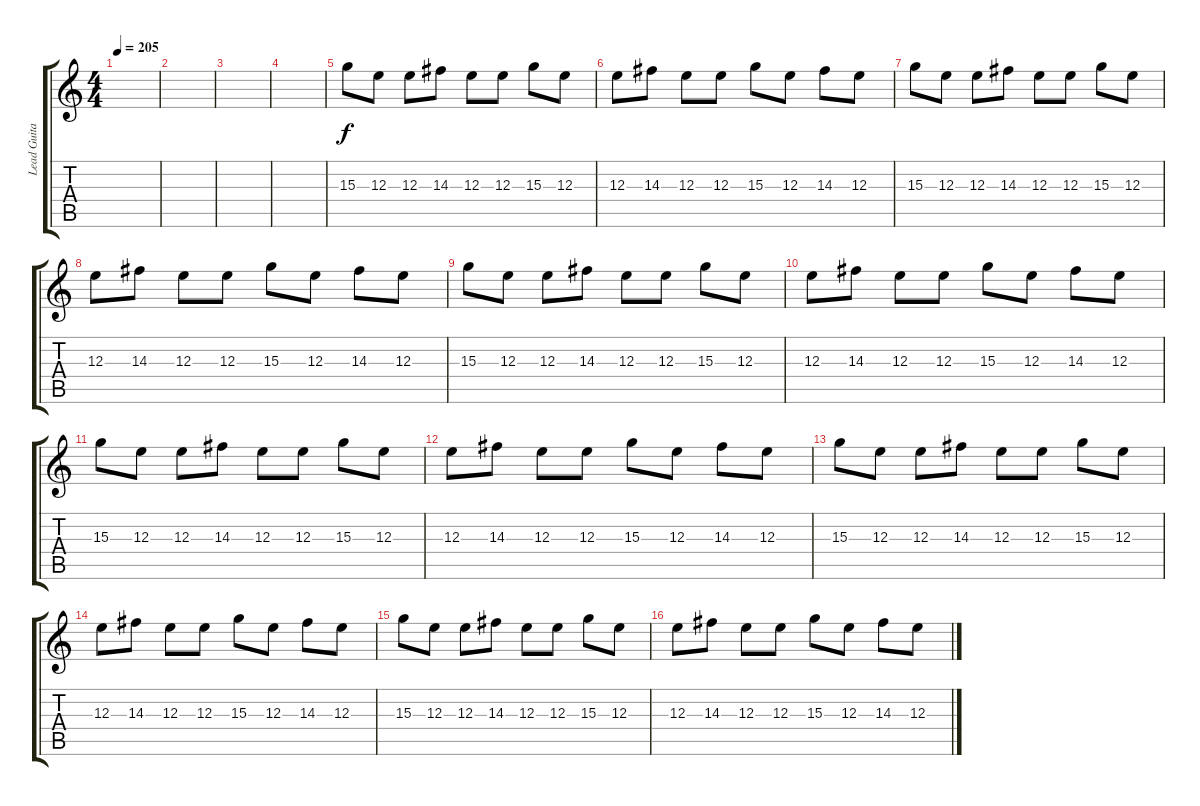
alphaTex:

\track ("Lead Guitar" "Lead Guita") {instrument distortionguitar}
\staff {score tabs}
\tuning (Db4 Ab3 E3 B2 Gb2 B1) {hide}
\ts (4 4)
\tempo 205
\clef g2
\ks c
|
|
|
|
15.3.8{volume 16 balance 8} 12.3.8 12.3.8 14.3.8 12.3.8 12.3.8 15.3.8 12.3.8 |
12.3.8 14.3.8 12.3.8 12.3.8 15.3.8 12.3.8 14.3.8 12.3.8 |
15.3.8 12.3.8 12.3.8 14.3.8 12.3.8 12.3.8 15.3.8 12.3.8 |
12.3.8 14.3.8 12.3.8 12.3.8 15.3.8 12.3.8 14.3.8 12.3.8 |
15.3.8 12.3.8 12.3.8 14.3.8 12.3.8 12.3.8 15.3.8 12.3.8 |
12.3.8 14.3.8 12.3.8 12.3.8 15.3.8 12.3.8 14.3.8 12.3.8 |
15.3.8 12.3.8 12.3.8 14.3.8 12.3.8 12.3.8 15.3.8 12.3.8 |
12.3.8 14.3.8 12.3.8 12.3.8 15.3.8 12.3.8 14.3.8 12.3.8 |
15.3.8{volume 16 balance 2} 12.3.8 12.3.8 14.3.8 12.3.8 12.3.8 15.3.8 12.3.8 |
12.3.8 14.3.8 12.3.8 12.3.8 15.3.8 12.3.8 14.3.8 12.3.8 |
15.3.8 12.3.8 12.3.8 14.3.8 12.3.8 12.3.8 15.3.8 12.3.8 |
12.3.8 14.3.8 12.3.8 12.3.8 15.3.8 12.3.8 14.3.8 12.3.8
